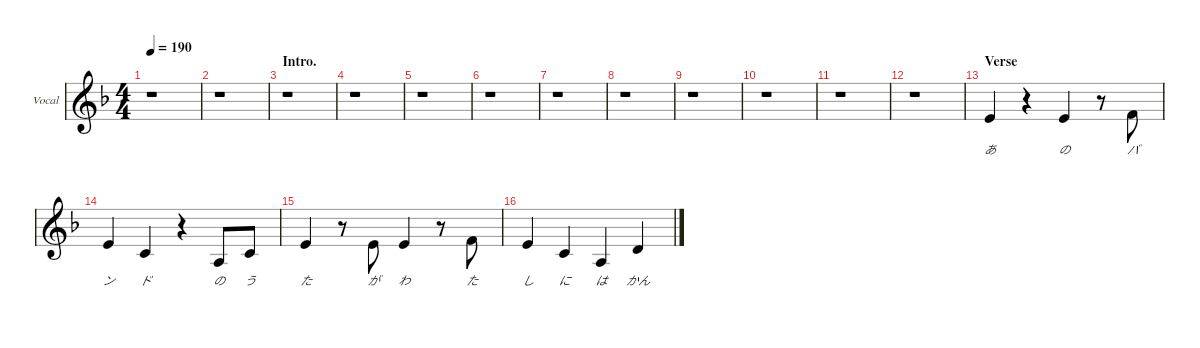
\defaultSystemsLayout 4
\hideDynamics
\bracketExtendMode nobrackets
\firstSystemTrackNameOrientation horizontal
\track ("Vocal" "Vocal") {defaultSystemsLayout 4 mute instrument lead7fifths}
\staff {score}
\tuning (E4 B3 G3 D3 A2 E2)
\ts (4 4)
\beaming (8 4 4)
\tempo 190
\clef g2
\scale
0.524974
\ks dminor
r.1{dy f instrument lead7fifths beam Down} |
\scale
0.475026 r.1{beam Down} |
\section ("" "Intro.")
\scale
0.284145 r.1{beam Down} |
\scale
0.240829 r.1{beam Down} |
\scale
0.237513 r.1{beam Down} |
\scale
0.237513 r.1{beam Down} |
\scale
0.284145 r.1{beam Down} |
\scale
0.240829 r.1{beam Down} |
\scale
0.237513 r.1{beam Down} |
\scale
0.237513 r.1{beam Down} |
\scale
0.524974 r.1{beam Down} |
\scale
0.475026 r.1{beam Down} |
\section ("" "Verse")
\scale
0.284145 0.1{acc forcenatural}.4{lyrics (0 "あ") lyrics (1 "") lyrics (2 "") lyrics (3 "") lyrics (4 "") beam Up} r.4{beam Down} 0.1{acc forcenatural}.4{lyrics (0 "の") lyrics (1 "") lyrics (2 "") lyrics (3 "") lyrics (4 "") beam Up} r.8{beam Down} 1.1{acc forcenatural}.8{lyrics (0 "バ") lyrics (1 "") lyrics (2 "") lyrics (3 "") lyrics (4 "") beam Up} |
\scale
0.240829 0.1{acc forcenatural}.4{lyrics (0 "ン") lyrics (1 "") lyrics (2 "") lyrics (3 "") lyrics (4 "") beam Up} 1.2{acc forcenatural}.4{lyrics (0 "ド") lyrics (1 "") lyrics (2 "") lyrics (3 "") lyrics (4 "") beam Up} r.4{beam Down} 2.3{acc forcenatural}.8{lyrics (0 "の") lyrics (1 "") lyrics (2 "") lyrics (3 "") lyrics (4 "") beam Up} 1.2{acc forcenatural}.8{lyrics (0 "う") lyrics (1 "") lyrics (2 "") lyrics (3 "") lyrics (4 "") beam Up} |
\scale
0.237513 0.1{acc forcenatural}.4{lyrics (0 "た") lyrics (1 "") lyrics (2 "") lyrics (3 "") lyrics (4 "") beam Up} r.8{beam Down} 0.1{acc forcenatural}.8{lyrics (0 "が") lyrics (1 "") lyrics (2 "") lyrics (3 "") lyrics (4 "") beam Up} 0.1{acc forcenatural}.4{lyrics (0 "わ") lyrics (1 "") lyrics (2 "") lyrics (3 "") lyrics (4 "") beam Up} r.8{beam Down} 1.1{acc forcenatural}.8{lyrics (0 "た") lyrics (1 "") lyrics (2 "") lyrics (3 "") lyrics (4 "") beam Up} |
\scale
0.237513 0.1{acc forcenatural}.4{lyrics (0 "し") lyrics (1 "") lyrics (2 "") lyrics (3 "") lyrics (4 "") beam Up} 1.2{acc forcenatural}.4{lyrics (0 "に") lyrics (1 "") lyrics (2 "") lyrics (3 "") lyrics (4 "") beam Up} 2.3{acc forcenatural}.4{lyrics (0 "は") lyrics (1 "") lyrics (2 "") lyrics (3 "") lyrics (4 "") beam Up} 3.2{acc forcenatural}.4{lyrics (0 "かん") lyrics (1 "") lyrics (2 "") lyrics (3 "") lyrics (4 "") beam Up}
